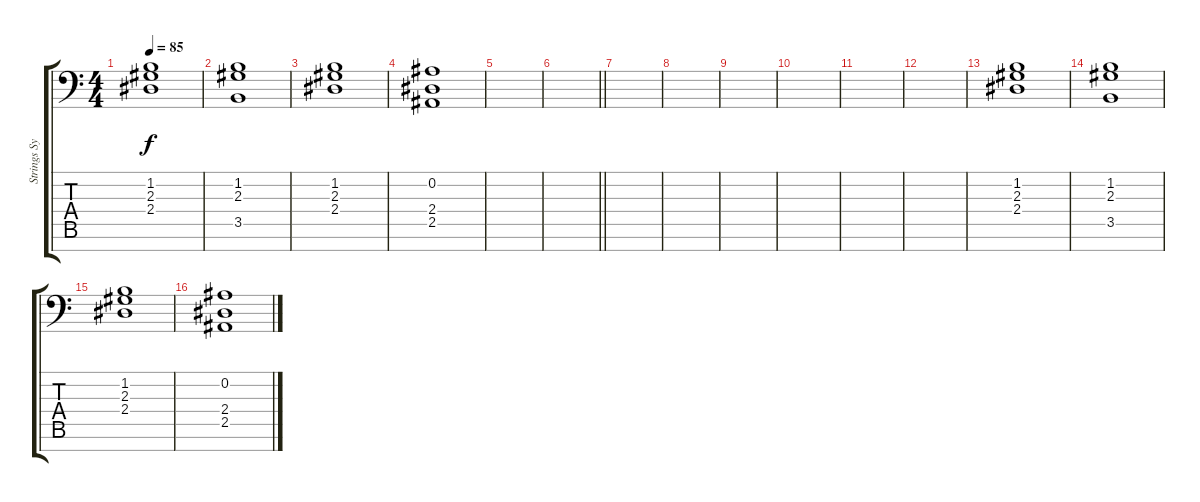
\track ("Strings Synth" "Strings Sy") {instrument stringensemble1}
\staff {score tabs}
\tuning (Eb4 Bb3 Gb3 Db3 Ab2 Eb2 Bb1) {hide}
\ts (4 4)
\tempo 85
\clef f4
\ks c
(1.2 2.3 2.4).1{dy f} |
(1.2 2.3 3.5).1 |
(1.2 2.3 2.4).1 |
(0.2 2.4 2.5).1 |
|
\barLineRight lightlight
|
|
|
|
|
|
|
(1.2 2.3 2.4).1 |
(1.2 2.3 3.5).1 |
(1.2 2.3 2.4).1 |
(0.2 2.4 2.5).1
